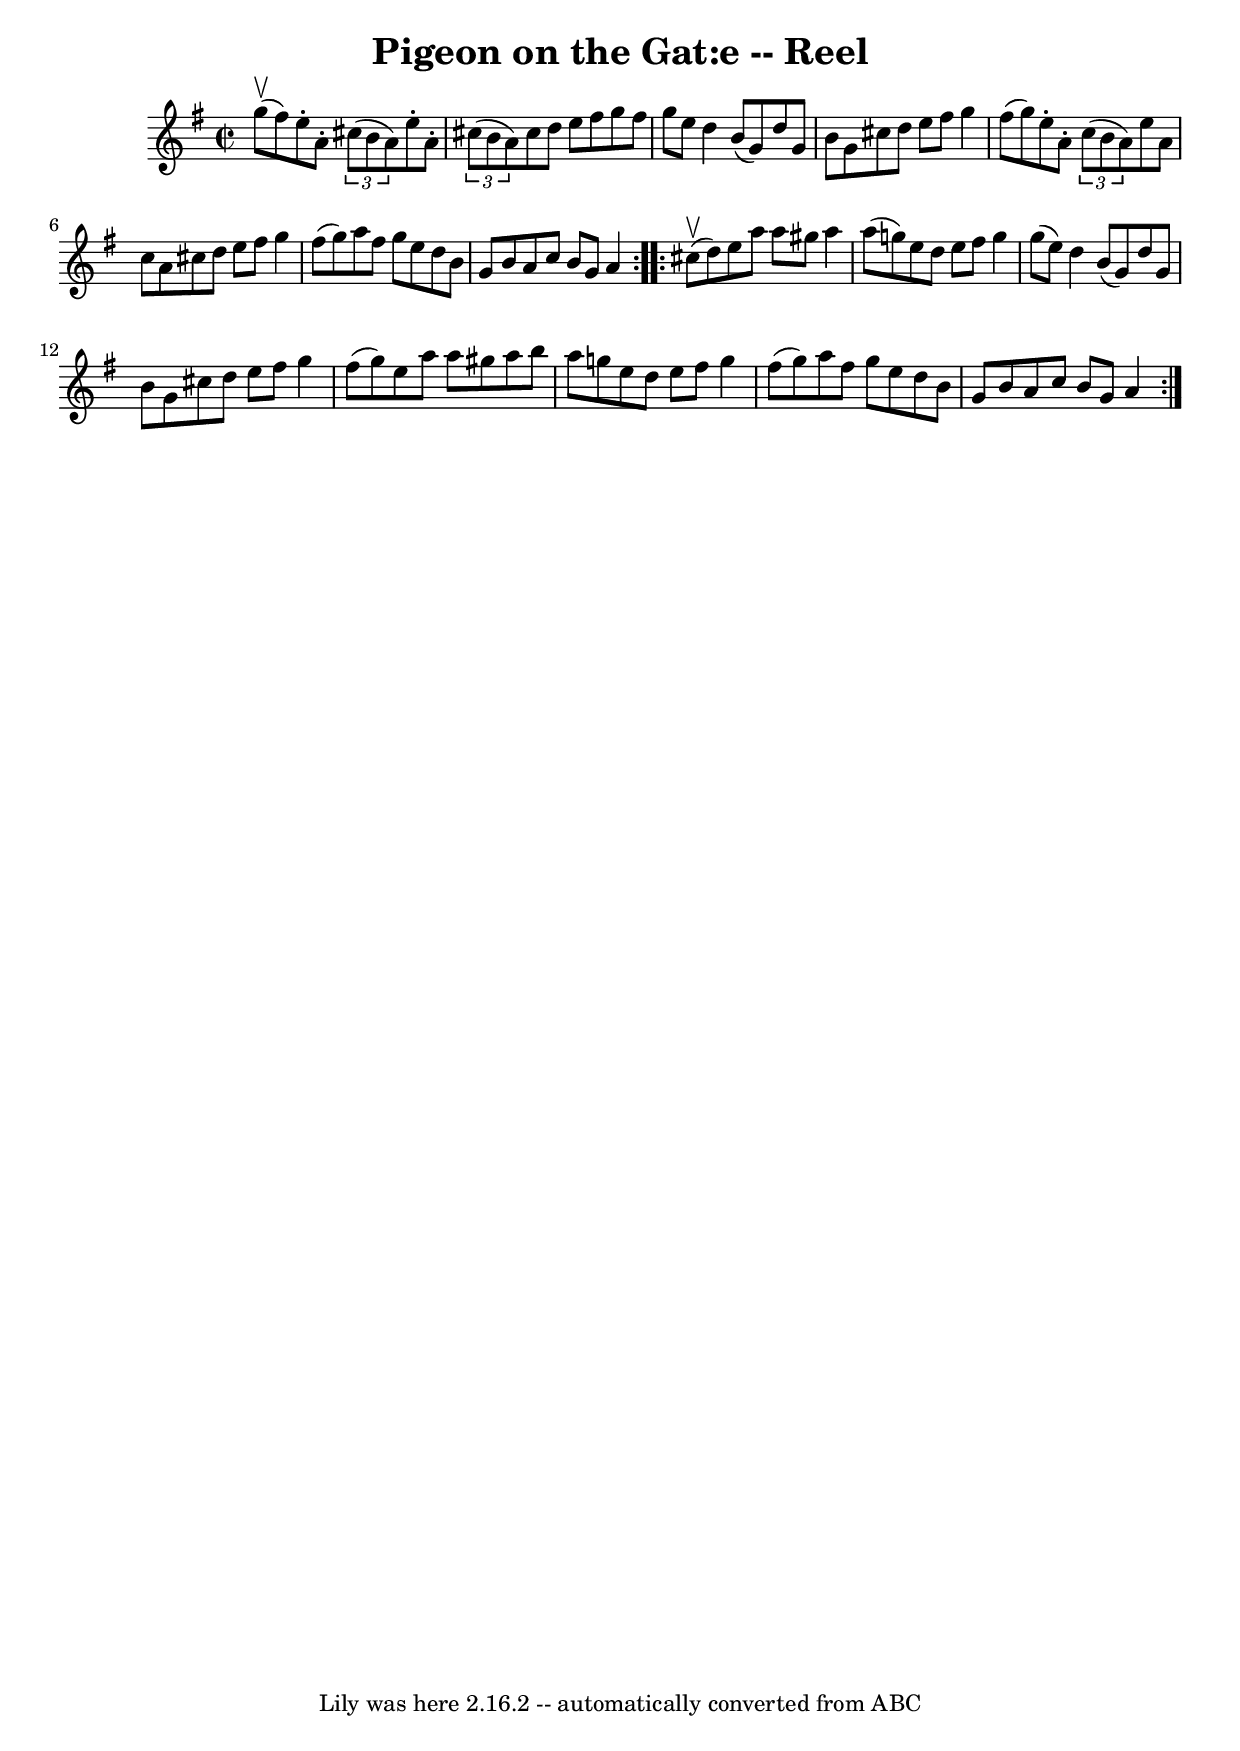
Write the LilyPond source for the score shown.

\version "2.16.2"
\include "Mammoth.ily"
\header {
  %% book = "Ryan's Mammoth Collection"
  crossRefNumber = "1"
  footnotes = "\\\\50"
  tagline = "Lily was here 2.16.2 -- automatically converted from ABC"
  title = "Pigeon on the Gat:e -- Reel"

}
voicedefault =  {



  \repeat volta 2 {

    \override Staff.TimeSignature #'style = #'C
    \time 2/2 
    \key a \dorian
    g''8^\upbow(fis''8) |
    e''8-.   
    a'8-.   \times 2/3 { cis''8 (b'8 a'8) 
			} e''8-. a'8-.   
    \times 2/3 { cis''8 (b'8 a'8) 
	       }   |
    cis''8 d''8 e''8  
    fis''8 g''8 fis''8 g''8 e''8    |
    d''4 b'8 (g'8-) d''8 g'8 b'8 g'8    |
    cis''8 d''8 e''8 fis''8 
    g''4 fis''8 (g''8)   |
    e''8-. a'8-.   \times 2/3 {   
      c''8 (b'8 a'8) 
    } e''8 a'8 c''8 a'8    |
    cis''8    
    d''8 e''8 fis''8 g''4 fis''8 (g''8)   |
    a''8    
    fis''8 g''8 e''8 d''8 b'8 g'8 b'8    |
    a'8 c''8   
    b'8 g'8 a'4    
  }     
  \repeat volta 2 {
    cis''8^\upbow(d''8) 
    |
    e''8 a''8 a''8 gis''8 a''4 a''8 (g''!8)   
    |
    e''8 d''8 e''8 fis''8 g''4 g''8 (e''8)   
    |
    d''4 b'8 (g'8) d''8 g'8 b'8 g'8    |
    
    cis''8 d''8 e''8 fis''8 g''4 fis''8 (g''8)   |
    
    e''8 a''8 a''8 gis''8 a''8 b''8 a''8 g''!8    |
    
    e''8 d''8 e''8 fis''8 g''4 fis''8 (g''8)   |
    a''8 
    fis''8 g''8 e''8 d''8 b'8 g'8 b'8    |
    a'8    
    c''8 b'8 g'8 a'4    
  }   

}

\score{
  <<

    \context Staff="default"
    {
      \voicedefault 
      
    }

  >>
  \layout {
    
  }
  \midi {
  }

}
